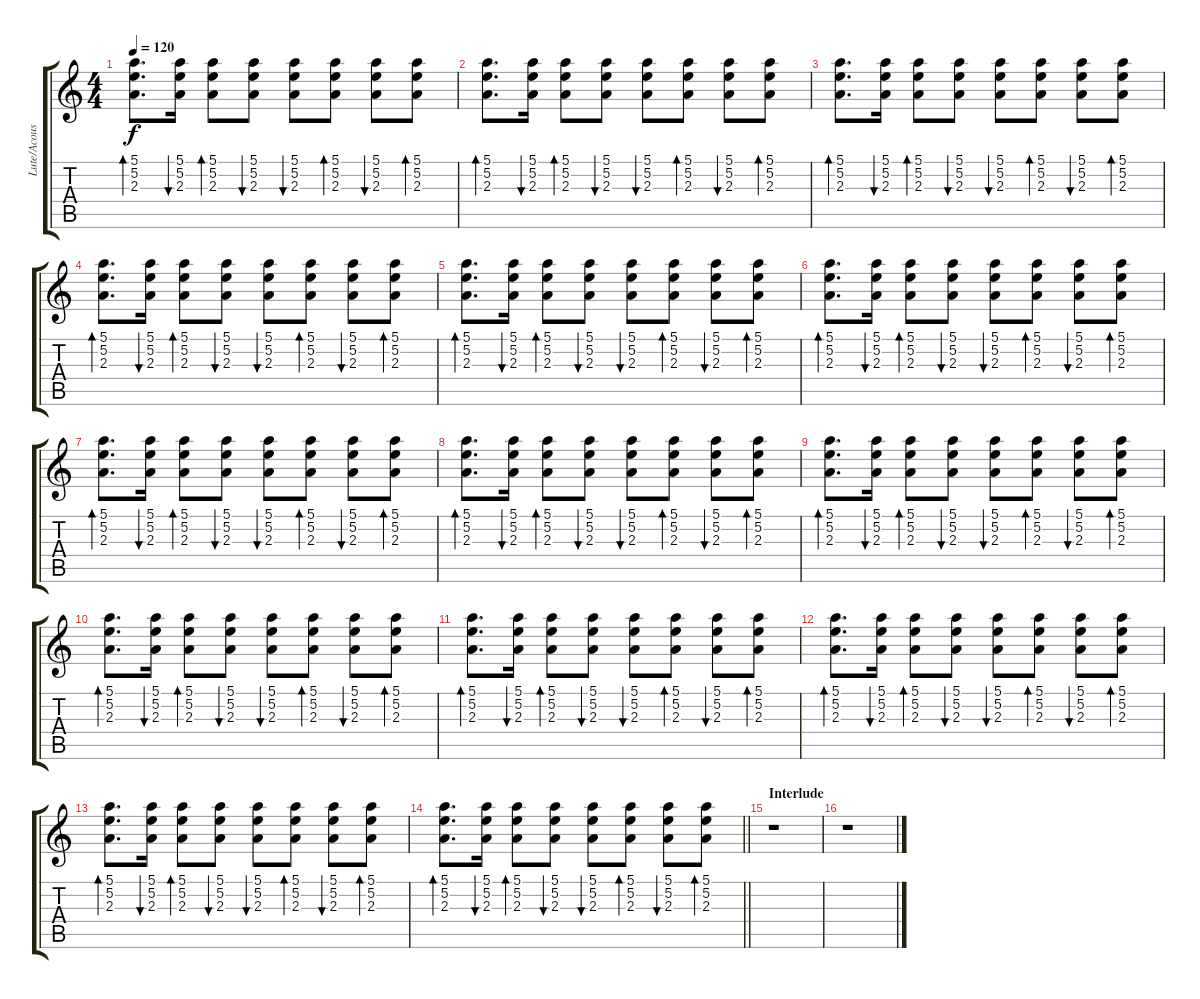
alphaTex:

\track ("Lute/Acoustic Guitar" "Lute/Acous") {instrument acousticguitarsteel}
\staff {score tabs}
\tuning (E4 B3 G3 D3 A2 E2) {hide}
\ts (4 4)
\tempo 120
\clef g2
\ks c
(5.1 5.2 2.3).8{d bd 120 dy f} (5.1 5.2 2.3).16{bu 120} (5.1 5.2 2.3).8{bd 120} (5.1 5.2 2.3).8{bu 120} (5.1 5.2 2.3).8{bu 120} (5.1 5.2 2.3).8{bd 120} (5.1 5.2 2.3).8{bu 120} (5.1 5.2 2.3).8{bd 120} |
(5.1 5.2 2.3).8{d bd 120} (5.1 5.2 2.3).16{bu 120} (5.1 5.2 2.3).8{bd 120} (5.1 5.2 2.3).8{bu 120} (5.1 5.2 2.3).8{bu 120} (5.1 5.2 2.3).8{bd 120} (5.1 5.2 2.3).8{bu 120} (5.1 5.2 2.3).8{bd 120} |
(5.1 5.2 2.3).8{d bd 120} (5.1 5.2 2.3).16{bu 120} (5.1 5.2 2.3).8{bd 120} (5.1 5.2 2.3).8{bu 120} (5.1 5.2 2.3).8{bu 120} (5.1 5.2 2.3).8{bd 120} (5.1 5.2 2.3).8{bu 120} (5.1 5.2 2.3).8{bd 120} |
(5.1 5.2 2.3).8{d bd 120} (5.1 5.2 2.3).16{bu 120} (5.1 5.2 2.3).8{bd 120} (5.1 5.2 2.3).8{bu 120} (5.1 5.2 2.3).8{bu 120} (5.1 5.2 2.3).8{bd 120} (5.1 5.2 2.3).8{bu 120} (5.1 5.2 2.3).8{bd 120} |
(5.1 5.2 2.3).8{d bd 120} (5.1 5.2 2.3).16{bu 120} (5.1 5.2 2.3).8{bd 120} (5.1 5.2 2.3).8{bu 120} (5.1 5.2 2.3).8{bu 120} (5.1 5.2 2.3).8{bd 120} (5.1 5.2 2.3).8{bu 120} (5.1 5.2 2.3).8{bd 120} |
(5.1 5.2 2.3).8{d bd 120} (5.1 5.2 2.3).16{bu 120} (5.1 5.2 2.3).8{bd 120} (5.1 5.2 2.3).8{bu 120} (5.1 5.2 2.3).8{bu 120} (5.1 5.2 2.3).8{bd 120} (5.1 5.2 2.3).8{bu 120} (5.1 5.2 2.3).8{bd 120} |
(5.1 5.2 2.3).8{d bd 120} (5.1 5.2 2.3).16{bu 120} (5.1 5.2 2.3).8{bd 120} (5.1 5.2 2.3).8{bu 120} (5.1 5.2 2.3).8{bu 120} (5.1 5.2 2.3).8{bd 120} (5.1 5.2 2.3).8{bu 120} (5.1 5.2 2.3).8{bd 120} |
(5.1 5.2 2.3).8{d bd 120} (5.1 5.2 2.3).16{bu 120} (5.1 5.2 2.3).8{bd 120} (5.1 5.2 2.3).8{bu 120} (5.1 5.2 2.3).8{bu 120} (5.1 5.2 2.3).8{bd 120} (5.1 5.2 2.3).8{bu 120} (5.1 5.2 2.3).8{bd 120} |
(5.1 5.2 2.3).8{d bd 120} (5.1 5.2 2.3).16{bu 120} (5.1 5.2 2.3).8{bd 120} (5.1 5.2 2.3).8{bu 120} (5.1 5.2 2.3).8{bu 120} (5.1 5.2 2.3).8{bd 120} (5.1 5.2 2.3).8{bu 120} (5.1 5.2 2.3).8{bd 120} |
(5.1 5.2 2.3).8{d bd 120} (5.1 5.2 2.3).16{bu 120} (5.1 5.2 2.3).8{bd 120} (5.1 5.2 2.3).8{bu 120} (5.1 5.2 2.3).8{bu 120} (5.1 5.2 2.3).8{bd 120} (5.1 5.2 2.3).8{bu 120} (5.1 5.2 2.3).8{bd 120} |
(5.1 5.2 2.3).8{d bd 120} (5.1 5.2 2.3).16{bu 120} (5.1 5.2 2.3).8{bd 120} (5.1 5.2 2.3).8{bu 120} (5.1 5.2 2.3).8{bu 120} (5.1 5.2 2.3).8{bd 120} (5.1 5.2 2.3).8{bu 120} (5.1 5.2 2.3).8{bd 120} |
(5.1 5.2 2.3).8{d bd 120} (5.1 5.2 2.3).16{bu 120} (5.1 5.2 2.3).8{bd 120} (5.1 5.2 2.3).8{bu 120} (5.1 5.2 2.3).8{bu 120} (5.1 5.2 2.3).8{bd 120} (5.1 5.2 2.3).8{bu 120} (5.1 5.2 2.3).8{bd 120} |
(5.1 5.2 2.3).8{d bd 120} (5.1 5.2 2.3).16{bu 120} (5.1 5.2 2.3).8{bd 120} (5.1 5.2 2.3).8{bu 120} (5.1 5.2 2.3).8{bu 120} (5.1 5.2 2.3).8{bd 120} (5.1 5.2 2.3).8{bu 120} (5.1 5.2 2.3).8{bd 120} |
\barLineRight lightlight
(5.1 5.2 2.3).8{d bd 120} (5.1 5.2 2.3).16{bu 120} (5.1 5.2 2.3).8{bd 120} (5.1 5.2 2.3).8{bu 120} (5.1 5.2 2.3).8{bu 120} (5.1 5.2 2.3).8{bd 120} (5.1 5.2 2.3).8{bu 120} (5.1 5.2 2.3).8{bd 120} |
\section ("" "Interlude")
r.1 |
r.1
